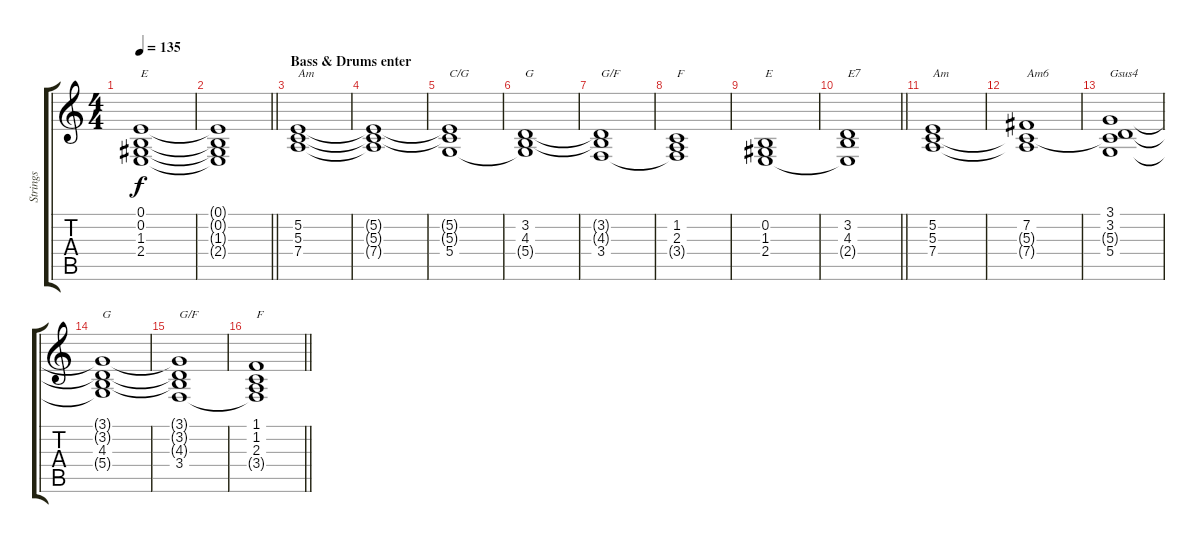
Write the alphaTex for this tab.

\track ("Strings" "Strings") {instrument synthstrings1}
\staff {score tabs}
\tuning (E4 B3 G3 D3 A2 E2) {hide}
\ts (4 4)
\tempo 135
\clef g2
\ks c
(0.1 0.2 1.3 2.4).1{txt "E" dy f} |
\barLineRight lightlight
(0.1{t} 0.2{t} 1.3{t} 2.4{t}).1 |
\section ("" "Bass & Drums enter")
(5.2 5.3 7.4).1{txt "Am"} |
(5.2{t} 5.3{t} 7.4{t}).1 |
(5.2{t} 5.3{t} 5.4).1{txt "C/G"} |
(3.2 4.3 5.4{t}).1{txt "G"} |
(3.2{t} 4.3{t} 3.4).1{txt "G/F"} |
(1.2 2.3 3.4{t}).1{txt "F"} |
(0.2 1.3 2.4).1{txt "E"} |
\barLineRight lightlight
(3.2 4.3 2.4{t}).1{txt "E7"} |
(5.2 5.3 7.4).1{txt "Am"} |
(7.2 5.3{t} 7.4{t}).1{txt "Am6"} |
(3.1 3.2 5.3{t} 5.4).1{txt "Gsus4"} |
(3.1{t} 3.2{t} 4.3 5.4{t}).1{txt "G"} |
(3.1{t} 3.2{t} 4.3{t} 3.4).1{txt "G/F"} |
\barLineRight lightlight
(1.1 1.2 2.3 3.4{t}).1{txt "F"}
